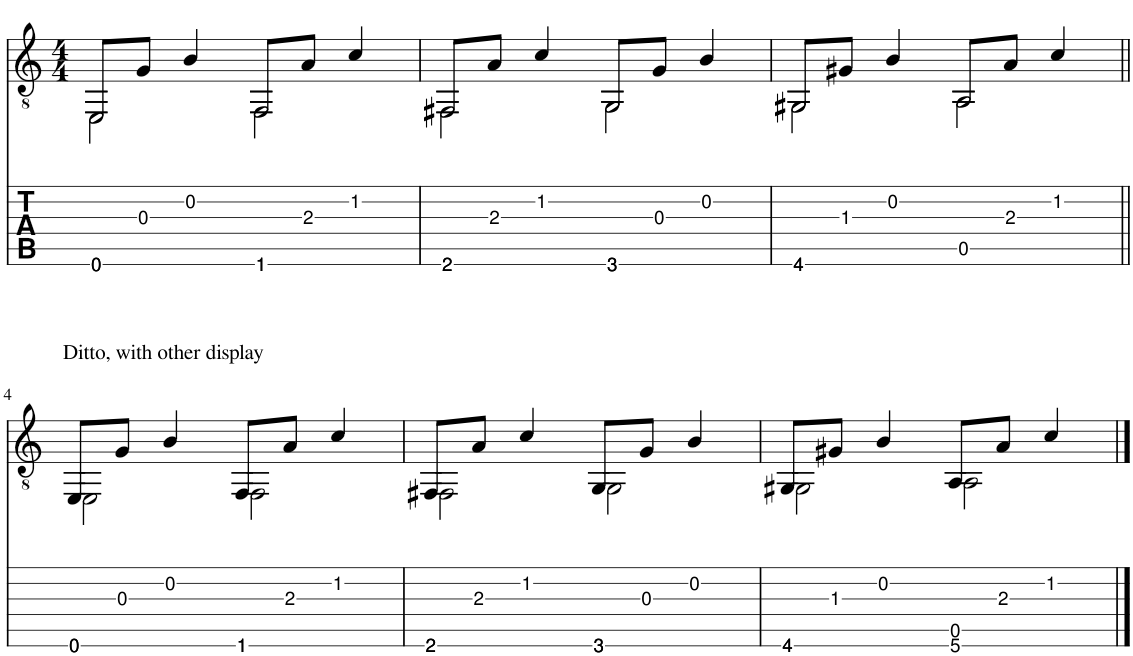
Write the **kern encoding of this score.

**kern	**kern
*part1	*part1
*staff2	*staff1
*I"Guitar	*
*I'Guit.	*
*stria6	*
*	*clefGv2
*k[]	*k[]
*M4/4	*M4/4
=1	=1
*^	*
!	!	!LO:N:head=open
*	*	*^
8EEL	2EE	8EE/L	2EE\
8GJ	.	8G/J	.
4B	.	4B/	.
!	!	!LO:N:head=open	!
8FFL	2FF	8FF/L	2FF\
8AJ	.	8A/J	.
4c	.	4c/	.
=2	=2	=2	=2
!	!	!LO:N:head=open	!
8FF#L	2FF#	8FF#X/L	2FF#\
8AJ	.	8A/J	.
4c	.	4c/	.
!	!	!LO:N:head=open	!
8GGL	2GG	8GG/L	2GG\
8GJ	.	8G/J	.
4B	.	4B/	.
=3	=3	=3	=3
!	!	!LO:N:head=open	!
8GG#L	2GG#	8GG#X/L	2GG#\
8G#J	.	8G#X/J	.
4B	.	4B/	.
!	!	!LO:N:head=open	!LO:N:head=open
8AAL	2AA	8AA/L	2AA\
8AJ	.	8A/J	.
4c	.	4c/	.
!!LO:LB:g=z	!!
=4||	=4||	=4||	=4||
8EEL	2EE	8EE/L	2EE\
!	!	!LO:TX:a:t=Ditto, with other display	!
8GJ	.	8G/J	.
4B	.	4B/	.
8FFL	2FF	8FF/L	2FF\
8AJ	.	8A/J	.
4c	.	4c/	.
=5	=5	=5	=5
8FF#L	2FF#	8FF#X/L	2FF#\
8AJ	.	8A/J	.
4c	.	4c/	.
8GGL	2GG	8GG/L	2GG\
8GJ	.	8G/J	.
4B	.	4B/	.
=6	=6	=6	=6
8GG#L	2GG#	8GG#X/L	2GG#\
8G#J	.	8G#X/J	.
4B	.	4B/	.
8AAL	2AA	8AA/L	2AA\
8AJ	.	8A/J	.
4c	.	4c/	.
*v	*v	*	*
*	*v	*v
==	==
*-	*-
